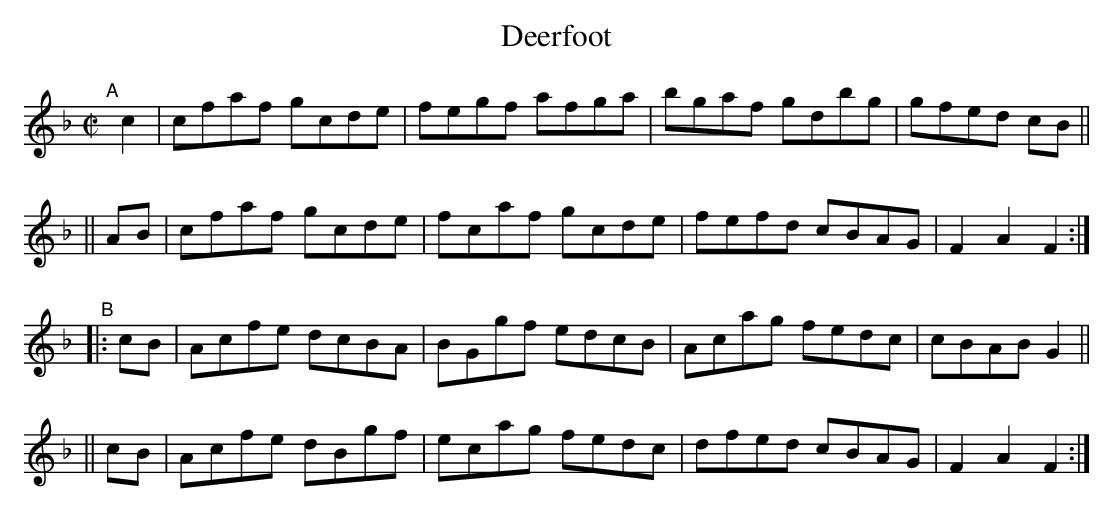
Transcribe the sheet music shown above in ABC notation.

X:1
T: Deerfoot
M: C|
L: 1/8
K: F
"^A"\
[|]c2 | cfaf gcde | fegf afga | bgaf gdbg | gfed cB ||
|| AB | cfaf gcde | fcaf gcde | fefd cBAG | F2A2 F2 :|
"^B"\
|: cB | Acfe dcBA | BGgf edcB | Acag fedc | cBAB G2 ||
|| cB | Acfe dBgf | ecag fedc | dfed cBAG | F2A2 F2 :|
